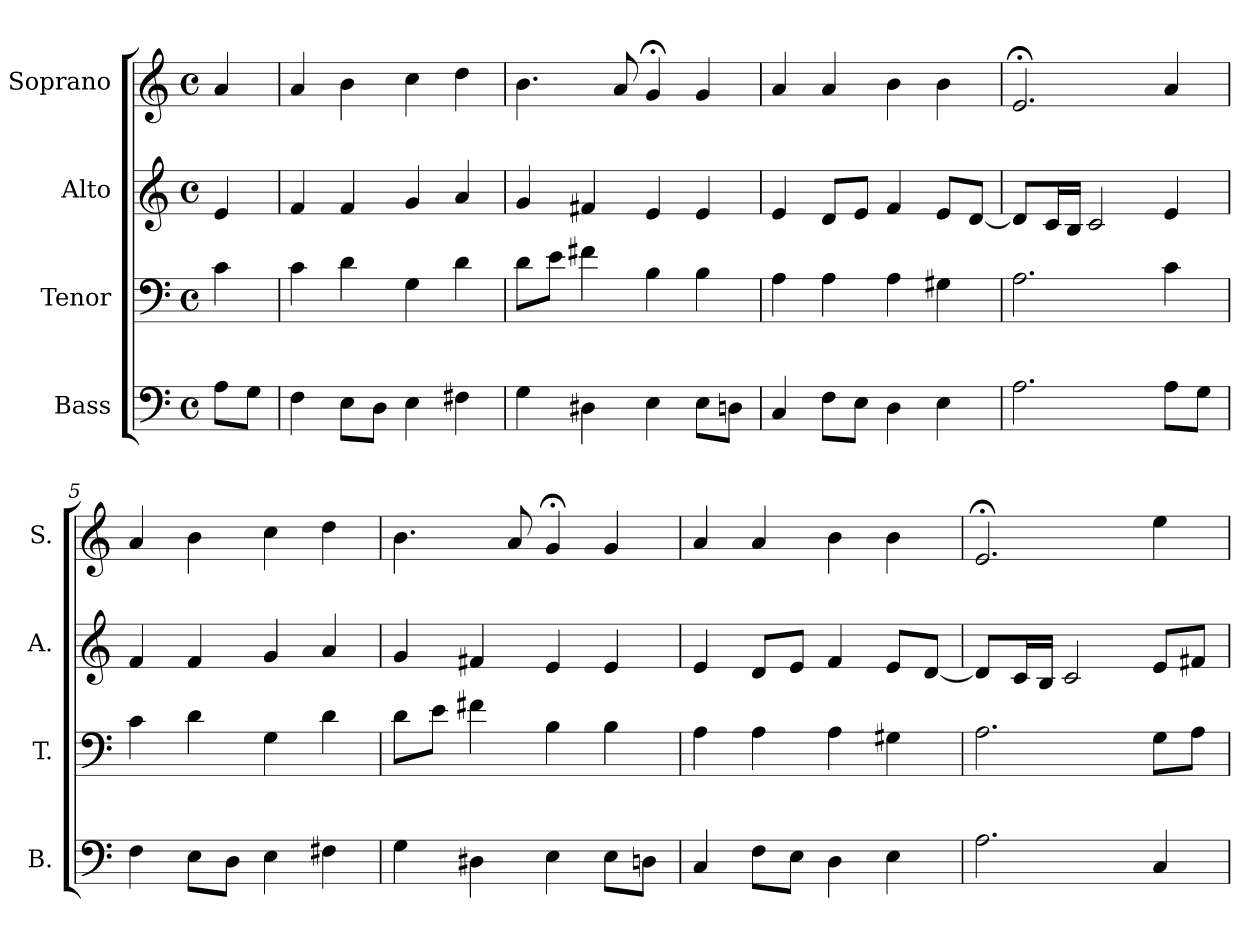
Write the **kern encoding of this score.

**kern	**kern	**kern	**kern
*part4	*part3	*part2	*part1
*staff4	*staff3	*staff2	*staff1
*I"Bass	*I"Tenor	*I"Alto	*I"Soprano
*I'B.	*I'T.	*I'A.	*I'S.
*clefF4	*clefF4	*clefG2	*clefG2
*k[]	*k[]	*k[]	*k[]
*a:	*a:	*a:	*a:
*M4/4	*M4/4	*M4/4	*M4/4
*met(c)	*met(c)	*met(c)	*met(c)
=	=	=	=
8A\L	4c\	4e/	4a/
8G\J	.	.	.
=1	=1	=1	=1
4F\	4c\	4f/	4a/
8E\L	4d\	4f/	4b\
8D\J	.	.	.
4E\	4G\	4g/	4cc\
4F#X\	4d\	4a/	4dd\
=2	=2	=2	=2
4G\	8d\L	4g/	4.b\
.	8e\J	.	.
4D#X\	4f#X\	4f#X/	.
.	.	.	8a/
4E\	4B\	4e/	4g;</
8E\L	4B\	4e/	4g/
8Dn\J	.	.	.
=3	=3	=3	=3
4C/	4A\	4e/	4a/
8F\L	4A\	8d/L	4a/
8E\J	.	8e/J	.
4D\	4A\	4f/	4b\
4E\	4G#X\	8e/L	4b\
.	.	[8d/J	.
=4	=4	=4	=4
2.A\	2.A\	8d/L]	2.e;</
.	.	16c/L	.
.	.	16B/JJ	.
.	.	2c/	.
8A\L	4c\	4e/	4a/
8G\J	.	.	.
!!LO:LB:g=z
=5	=5	=5	=5
4F\	4c\	4f/	4a/
8E\L	4d\	4f/	4b\
8D\J	.	.	.
4E\	4G\	4g/	4cc\
4F#X\	4d\	4a/	4dd\
=6	=6	=6	=6
4G\	8d\L	4g/	4.b\
.	8e\J	.	.
4D#X\	4f#X\	4f#X/	.
.	.	.	8a/
4E\	4B\	4e/	4g;</
8E\L	4B\	4e/	4g/
8Dn\J	.	.	.
=7	=7	=7	=7
4C/	4A\	4e/	4a/
8F\L	4A\	8d/L	4a/
8E\J	.	8e/J	.
4D\	4A\	4f/	4b\
4E\	4G#X\	8e/L	4b\
.	.	[8d/J	.
=8	=8	=8	=8
2.A\	2.A\	8d/L]	2.e;</
.	.	16c/L	.
.	.	16B/JJ	.
.	.	2c/	.
4C/	8G\L	8e/L	4ee\
.	8A\J	8f#X/J	.
=	=	=	=
*-	*-	*-	*-
